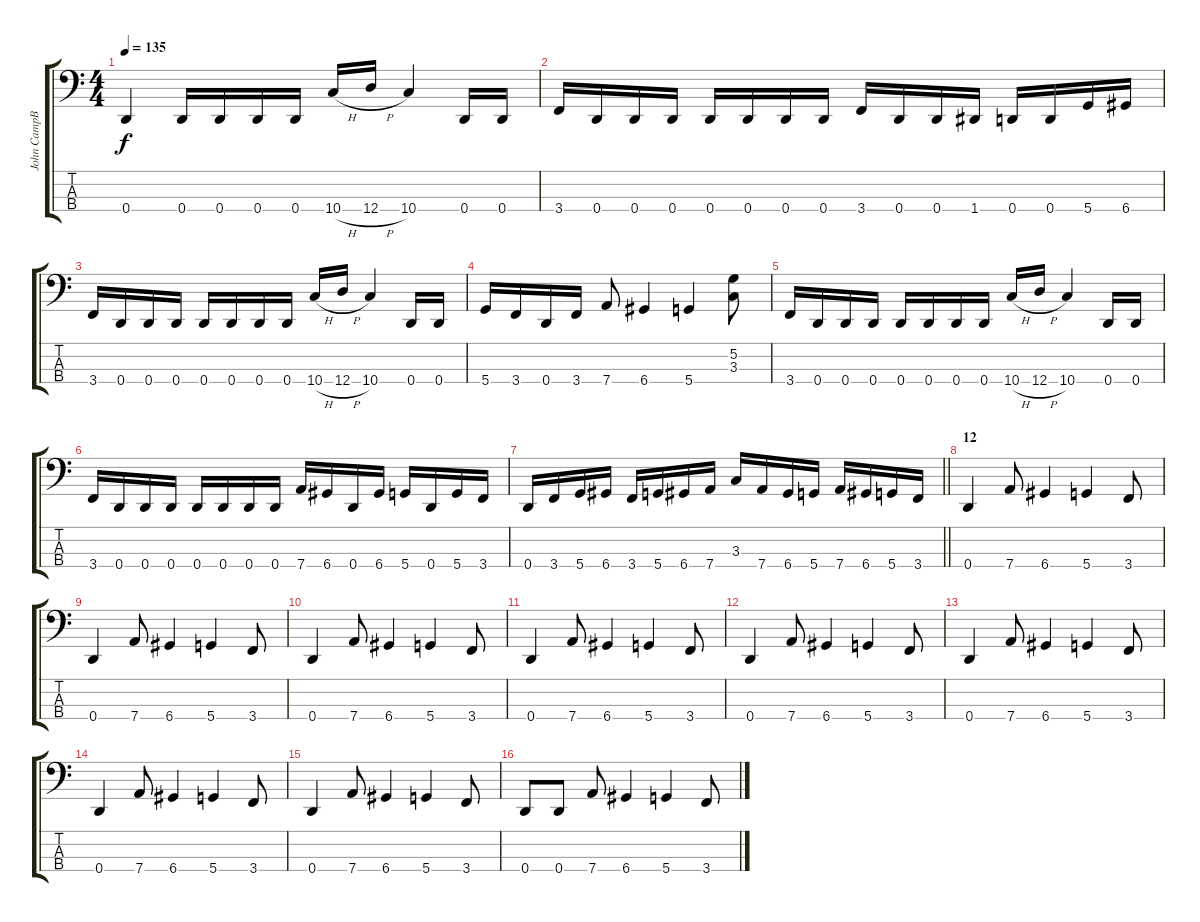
\track ("John CampBell" "John CampB") {instrument electricbassfinger}
\staff {score tabs}
\tuning (G2 D2 A1 D1) {hide}
\ts (4 4)
\tempo 135
\clef f4
\ks c
0.4.4{dy f} 0.4.16 0.4.16 0.4.16 0.4.16 10.4{h}.16 12.4{h}.16 10.4.4 0.4.16 0.4.16 |
3.4.16 0.4.16 0.4.16 0.4.16 0.4.16 0.4.16 0.4.16 0.4.16 3.4.16 0.4.16 0.4.16 1.4.16 0.4.16 0.4.16 5.4.16 6.4.16 |
3.4.16 0.4.16 0.4.16 0.4.16 0.4.16 0.4.16 0.4.16 0.4.16 10.4{h}.16 12.4{h}.16 10.4.4 0.4.16 0.4.16 |
5.4.16 3.4.16 0.4.16 3.4.16 7.4.8 6.4.4 5.4.4 (5.2 3.3).8 |
3.4.16 0.4.16 0.4.16 0.4.16 0.4.16 0.4.16 0.4.16 0.4.16 10.4{h}.16 12.4{h}.16 10.4.4 0.4.16 0.4.16 |
3.4.16 0.4.16 0.4.16 0.4.16 0.4.16 0.4.16 0.4.16 0.4.16 7.4.16 6.4.16 0.4.16 6.4.16 5.4.16 0.4.16 5.4.16 3.4.16 |
\barLineRight lightlight
0.4.16 3.4.16 5.4.16 6.4.16 3.4.16 5.4.16 6.4.16 7.4.16 3.3.16 7.4.16 6.4.16 5.4.16 7.4.16 6.4.16 5.4.16 3.4.16 |
\section ("" "12")
0.4.4 7.4.8 6.4.4 5.4.4 3.4.8 |
0.4.4 7.4.8 6.4.4 5.4.4 3.4.8 |
0.4.4 7.4.8 6.4.4 5.4.4 3.4.8 |
0.4.4 7.4.8 6.4.4 5.4.4 3.4.8 |
0.4.4 7.4.8 6.4.4 5.4.4 3.4.8 |
0.4.4 7.4.8 6.4.4 5.4.4 3.4.8 |
0.4.4 7.4.8 6.4.4 5.4.4 3.4.8 |
0.4.4 7.4.8 6.4.4 5.4.4 3.4.8 |
0.4.8 0.4.8 7.4.8 6.4.4 5.4.4 3.4.8
